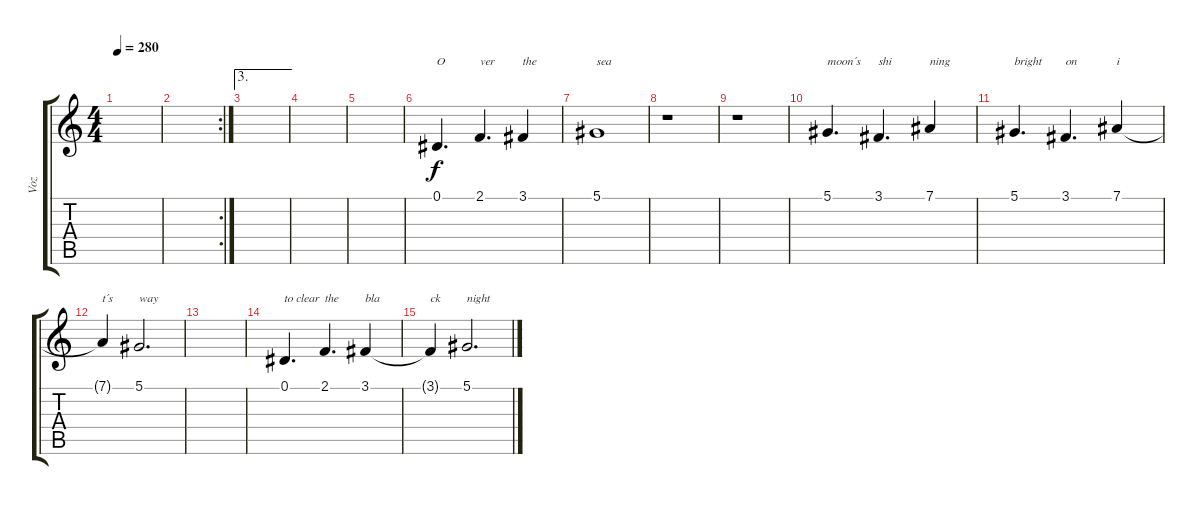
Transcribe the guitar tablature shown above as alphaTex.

\track ("Voz" "Voz") {instrument stringensemble1}
\staff {score tabs}
\tuning (Eb4 Bb3 Gb3 Db3 Ab2 Eb2) {hide}
\ts (4 4)
\tempo 280
\clef g2
\ks c
|
\rc 2
|
\ae 3
|
|
|
0.1.4{d txt "O"} 2.1.4{d txt "ver"} 3.1.4{txt "the"} |
5.1.1{txt "sea"} |
r.1 |
r.1 |
5.1.4{d txt "moon´s "} 3.1.4{d txt "shi"} 7.1.4{txt "ning"} |
5.1.4{d txt "bright"} 3.1.4{d txt "on"} 7.1.4{txt "i"} |
7.1{t}.4{txt "t´s"} 5.1.2{d txt "way"} |
|
0.1.4{d txt "to clear"} 2.1.4{d txt "the"} 3.1.4{txt "bla"} |
3.1{t}.4{txt "ck"} 5.1.2{d txt "night"}
